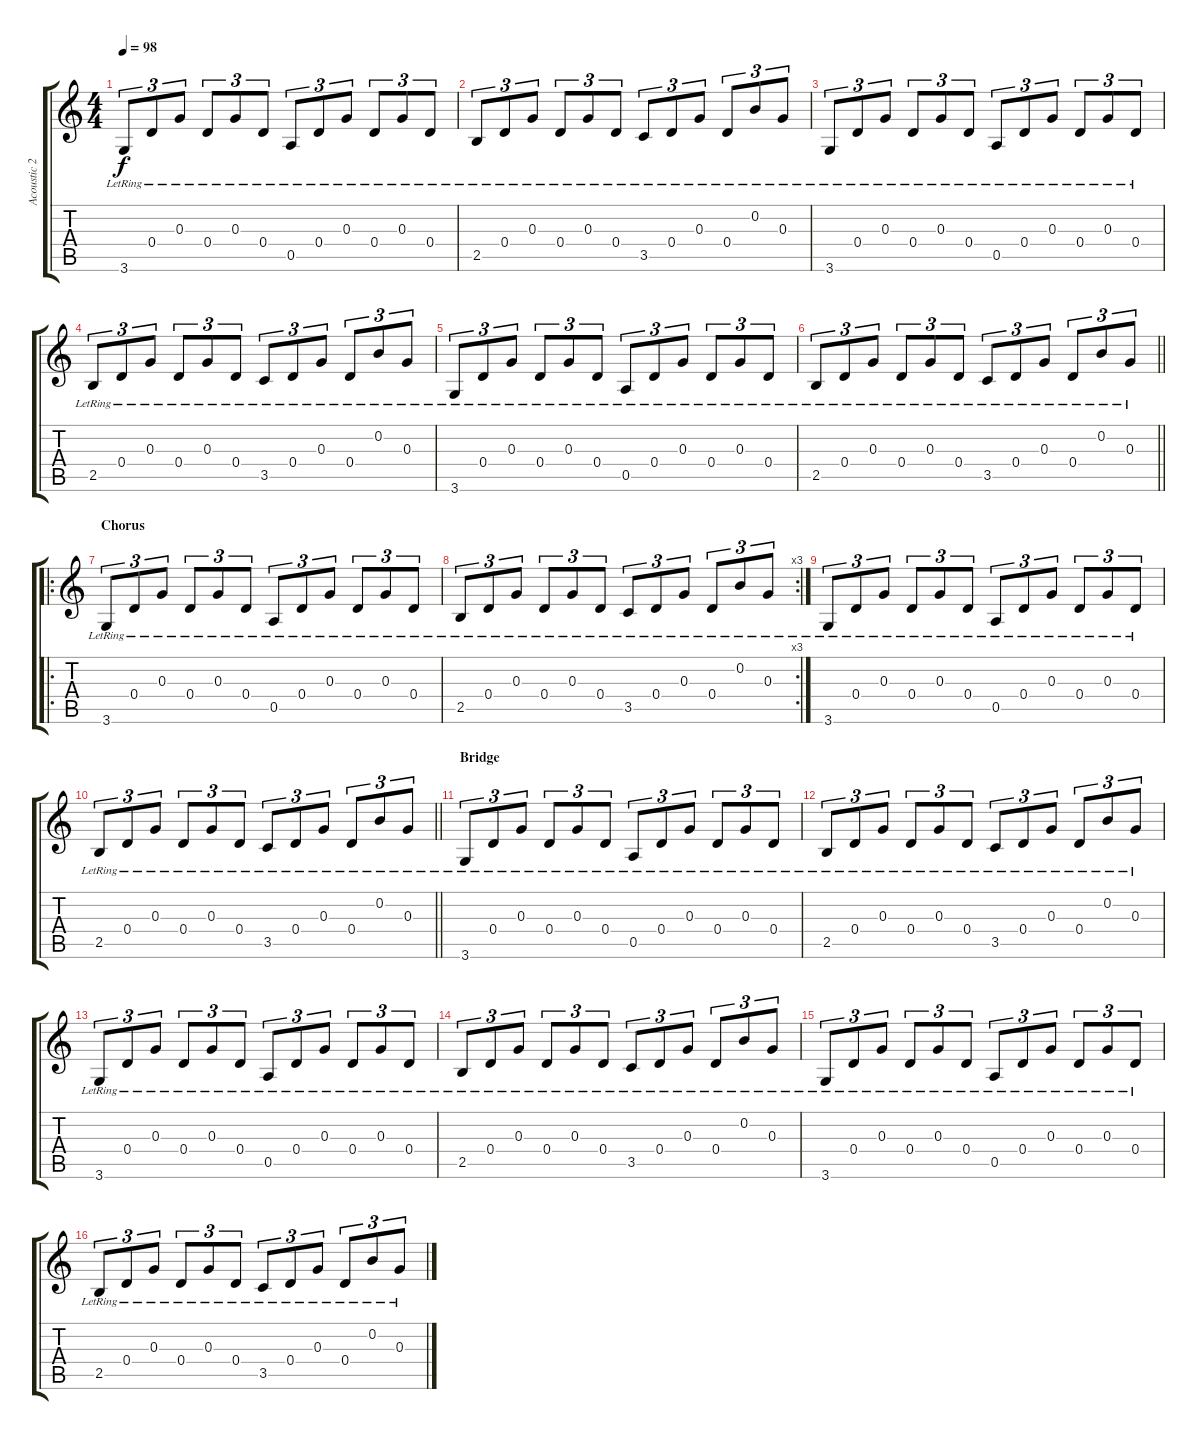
\track ("Acoustic 2" "Acoustic 2") {instrument acousticguitarsteel}
\staff {score tabs}
\tuning (E4 B3 G3 D3 A2 E2) {hide}
\ts (4 4)
\tempo 98
\clef g2
\ks c
3.6{lr}.8{tu (3 2) dy f} 0.4{lr}.8{tu (3 2)} 0.3{lr}.8{tu (3 2)} 0.4{lr}.8{tu (3 2)} 0.3{lr}.8{tu (3 2)} 0.4{lr}.8{tu (3 2)} 0.5{lr}.8{tu (3 2)} 0.4{lr}.8{tu (3 2)} 0.3{lr}.8{tu (3 2)} 0.4{lr}.8{tu (3 2)} 0.3{lr}.8{tu (3 2)} 0.4{lr}.8{tu (3 2)} |
2.5{lr}.8{tu (3 2)} 0.4{lr}.8{tu (3 2)} 0.3{lr}.8{tu (3 2)} 0.4{lr}.8{tu (3 2)} 0.3{lr}.8{tu (3 2)} 0.4{lr}.8{tu (3 2)} 3.5{lr}.8{tu (3 2)} 0.4{lr}.8{tu (3 2)} 0.3{lr}.8{tu (3 2)} 0.4{lr}.8{tu (3 2)} 0.2{lr}.8{tu (3 2)} 0.3{lr}.8{tu (3 2)} |
3.6{lr}.8{tu (3 2)} 0.4{lr}.8{tu (3 2)} 0.3{lr}.8{tu (3 2)} 0.4{lr}.8{tu (3 2)} 0.3{lr}.8{tu (3 2)} 0.4{lr}.8{tu (3 2)} 0.5{lr}.8{tu (3 2)} 0.4{lr}.8{tu (3 2)} 0.3{lr}.8{tu (3 2)} 0.4{lr}.8{tu (3 2)} 0.3{lr}.8{tu (3 2)} 0.4{lr}.8{tu (3 2)} |
2.5{lr}.8{tu (3 2)} 0.4{lr}.8{tu (3 2)} 0.3{lr}.8{tu (3 2)} 0.4{lr}.8{tu (3 2)} 0.3{lr}.8{tu (3 2)} 0.4{lr}.8{tu (3 2)} 3.5{lr}.8{tu (3 2)} 0.4{lr}.8{tu (3 2)} 0.3{lr}.8{tu (3 2)} 0.4{lr}.8{tu (3 2)} 0.2{lr}.8{tu (3 2)} 0.3{lr}.8{tu (3 2)} |
3.6{lr}.8{tu (3 2)} 0.4{lr}.8{tu (3 2)} 0.3{lr}.8{tu (3 2)} 0.4{lr}.8{tu (3 2)} 0.3{lr}.8{tu (3 2)} 0.4{lr}.8{tu (3 2)} 0.5{lr}.8{tu (3 2)} 0.4{lr}.8{tu (3 2)} 0.3{lr}.8{tu (3 2)} 0.4{lr}.8{tu (3 2)} 0.3{lr}.8{tu (3 2)} 0.4{lr}.8{tu (3 2)} |
\barLineRight lightlight
2.5{lr}.8{tu (3 2)} 0.4{lr}.8{tu (3 2)} 0.3{lr}.8{tu (3 2)} 0.4{lr}.8{tu (3 2)} 0.3{lr}.8{tu (3 2)} 0.4{lr}.8{tu (3 2)} 3.5{lr}.8{tu (3 2)} 0.4{lr}.8{tu (3 2)} 0.3{lr}.8{tu (3 2)} 0.4{lr}.8{tu (3 2)} 0.2{lr}.8{tu (3 2)} 0.3{lr}.8{tu (3 2)} |
\ro
\section ("" "Chorus")
3.6{lr}.8{tu (3 2)} 0.4{lr}.8{tu (3 2)} 0.3{lr}.8{tu (3 2)} 0.4{lr}.8{tu (3 2)} 0.3{lr}.8{tu (3 2)} 0.4{lr}.8{tu (3 2)} 0.5{lr}.8{tu (3 2)} 0.4{lr}.8{tu (3 2)} 0.3{lr}.8{tu (3 2)} 0.4{lr}.8{tu (3 2)} 0.3{lr}.8{tu (3 2)} 0.4{lr}.8{tu (3 2)} |
\rc 3
2.5{lr}.8{tu (3 2)} 0.4{lr}.8{tu (3 2)} 0.3{lr}.8{tu (3 2)} 0.4{lr}.8{tu (3 2)} 0.3{lr}.8{tu (3 2)} 0.4{lr}.8{tu (3 2)} 3.5{lr}.8{tu (3 2)} 0.4{lr}.8{tu (3 2)} 0.3{lr}.8{tu (3 2)} 0.4{lr}.8{tu (3 2)} 0.2{lr}.8{tu (3 2)} 0.3{lr}.8{tu (3 2)} |
3.6{lr}.8{tu (3 2)} 0.4{lr}.8{tu (3 2)} 0.3{lr}.8{tu (3 2)} 0.4{lr}.8{tu (3 2)} 0.3{lr}.8{tu (3 2)} 0.4{lr}.8{tu (3 2)} 0.5{lr}.8{tu (3 2)} 0.4{lr}.8{tu (3 2)} 0.3{lr}.8{tu (3 2)} 0.4{lr}.8{tu (3 2)} 0.3{lr}.8{tu (3 2)} 0.4{lr}.8{tu (3 2)} |
\barLineRight lightlight
2.5{lr}.8{tu (3 2)} 0.4{lr}.8{tu (3 2)} 0.3{lr}.8{tu (3 2)} 0.4{lr}.8{tu (3 2)} 0.3{lr}.8{tu (3 2)} 0.4{lr}.8{tu (3 2)} 3.5{lr}.8{tu (3 2)} 0.4{lr}.8{tu (3 2)} 0.3{lr}.8{tu (3 2)} 0.4{lr}.8{tu (3 2)} 0.2{lr}.8{tu (3 2)} 0.3{lr}.8{tu (3 2)} |
\section ("" "Bridge")
3.6{lr}.8{tu (3 2)} 0.4{lr}.8{tu (3 2)} 0.3{lr}.8{tu (3 2)} 0.4{lr}.8{tu (3 2)} 0.3{lr}.8{tu (3 2)} 0.4{lr}.8{tu (3 2)} 0.5{lr}.8{tu (3 2)} 0.4{lr}.8{tu (3 2)} 0.3{lr}.8{tu (3 2)} 0.4{lr}.8{tu (3 2)} 0.3{lr}.8{tu (3 2)} 0.4{lr}.8{tu (3 2)} |
2.5{lr}.8{tu (3 2)} 0.4{lr}.8{tu (3 2)} 0.3{lr}.8{tu (3 2)} 0.4{lr}.8{tu (3 2)} 0.3{lr}.8{tu (3 2)} 0.4{lr}.8{tu (3 2)} 3.5{lr}.8{tu (3 2)} 0.4{lr}.8{tu (3 2)} 0.3{lr}.8{tu (3 2)} 0.4{lr}.8{tu (3 2)} 0.2{lr}.8{tu (3 2)} 0.3{lr}.8{tu (3 2)} |
3.6{lr}.8{tu (3 2)} 0.4{lr}.8{tu (3 2)} 0.3{lr}.8{tu (3 2)} 0.4{lr}.8{tu (3 2)} 0.3{lr}.8{tu (3 2)} 0.4{lr}.8{tu (3 2)} 0.5{lr}.8{tu (3 2)} 0.4{lr}.8{tu (3 2)} 0.3{lr}.8{tu (3 2)} 0.4{lr}.8{tu (3 2)} 0.3{lr}.8{tu (3 2)} 0.4{lr}.8{tu (3 2)} |
2.5{lr}.8{tu (3 2)} 0.4{lr}.8{tu (3 2)} 0.3{lr}.8{tu (3 2)} 0.4{lr}.8{tu (3 2)} 0.3{lr}.8{tu (3 2)} 0.4{lr}.8{tu (3 2)} 3.5{lr}.8{tu (3 2)} 0.4{lr}.8{tu (3 2)} 0.3{lr}.8{tu (3 2)} 0.4{lr}.8{tu (3 2)} 0.2{lr}.8{tu (3 2)} 0.3{lr}.8{tu (3 2)} |
3.6{lr}.8{tu (3 2)} 0.4{lr}.8{tu (3 2)} 0.3{lr}.8{tu (3 2)} 0.4{lr}.8{tu (3 2)} 0.3{lr}.8{tu (3 2)} 0.4{lr}.8{tu (3 2)} 0.5{lr}.8{tu (3 2)} 0.4{lr}.8{tu (3 2)} 0.3{lr}.8{tu (3 2)} 0.4{lr}.8{tu (3 2)} 0.3{lr}.8{tu (3 2)} 0.4{lr}.8{tu (3 2)} |
2.5{lr}.8{tu (3 2)} 0.4{lr}.8{tu (3 2)} 0.3{lr}.8{tu (3 2)} 0.4{lr}.8{tu (3 2)} 0.3{lr}.8{tu (3 2)} 0.4{lr}.8{tu (3 2)} 3.5{lr}.8{tu (3 2)} 0.4{lr}.8{tu (3 2)} 0.3{lr}.8{tu (3 2)} 0.4{lr}.8{tu (3 2)} 0.2{lr}.8{tu (3 2)} 0.3{lr}.8{tu (3 2)}
